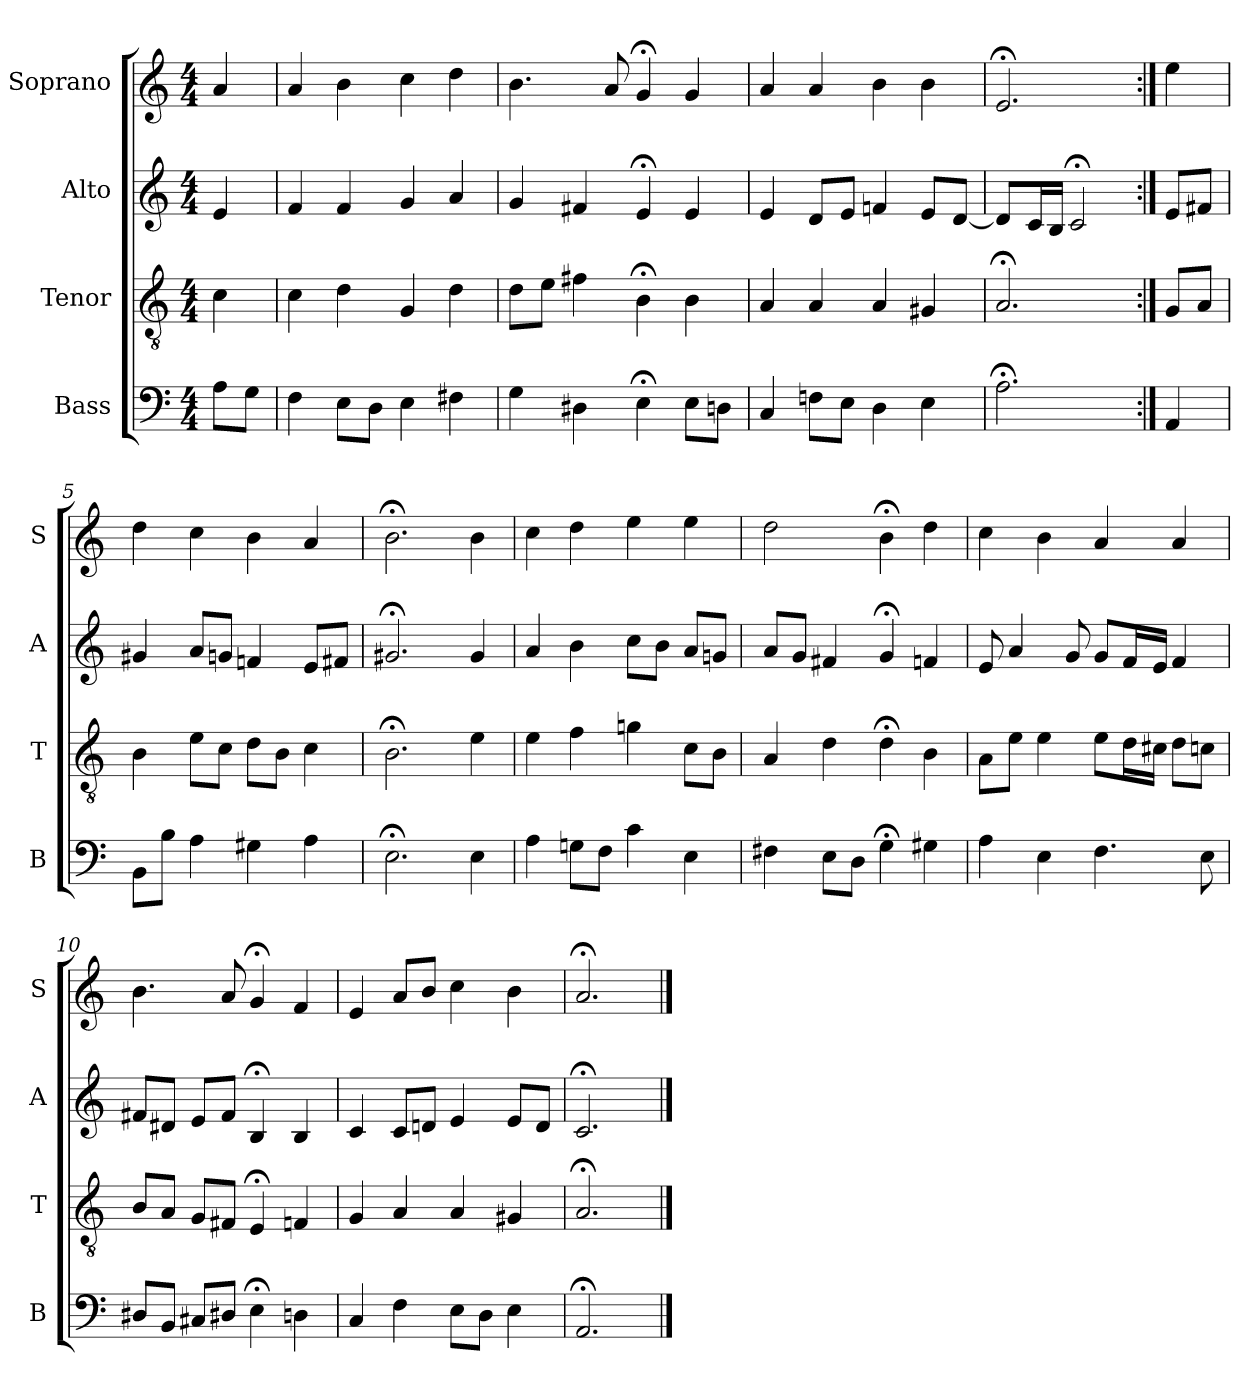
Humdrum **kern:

**kern	**kern	**kern	**kern
*part4	*part3	*part2	*part1
*staff4	*staff3	*staff2	*staff1
*I"Bass	*I"Tenor	*I"Alto	*I"Soprano
*I'B	*I'T	*I'A	*I'S
*clefF4	*clefGv2	*clefG2	*clefG2
*k[]	*k[]	*k[]	*k[]
*a:	*a:	*a:	*a:
*M4/4	*M4/4	*M4/4	*M4/4
*MM100	*MM100	*MM100	*MM100
=	=	=	=
8AL	4c	4e	4a
8GJ	.	.	.
=1	=1	=1	=1
4F	4c	4f	4a
8EL	4d	4f	4b
8DJ	.	.	.
4E	4G	4g	4cc
4F#X	4d	4a	4dd
=2	=2	=2	=2
4G	8dL	4g	4.b
.	8eJ	.	.
4D#X	4f#X	4f#X	.
.	.	.	8a
4E;<	4B;<	4e;<	4g;<
8EL	4B	4e	4g
8DnJ	.	.	.
=3	=3	=3	=3
4C	4A	4e	4a
8FnL	4A	8dL	4a
8EJ	.	8eJ	.
4D	4A	4fn	4b
4E	4G#X	8eL	4b
.	.	[8dJ	.
=4	=4	=4	=4
2.A;<	2.A;<	8dL]	2.e;<
.	.	16cL	.
.	.	16BJJ	.
.	.	2c;<	.
=:|!	=:|!	=:|!	=:|!
4AA	8GL	8eL	4ee
.	8AJ	8f#XJ	.
=5	=5	=5	=5
8BBL	4B	4g#X	4dd
8BJ	.	.	.
4A	8eL	8aL	4cc
.	8cJ	8gnJ	.
4G#X	8dL	4fn	4b
.	8BJ	.	.
4A	4c	8eL	4a
.	.	8f#XJ	.
=6	=6	=6	=6
2.E;<	2.B;<	2.g#X;<	2.b;<
4E	4e	4g#	4b
=7	=7	=7	=7
4A	4e	4a	4cc
8GnL	4f	4b	4dd
8FJ	.	.	.
4c	4gn	8ccL	4ee
.	.	8bJ	.
4E	8cL	8aL	4ee
.	8BJ	8gnJ	.
=8	=8	=8	=8
4F#X	4A	8aL	2dd
.	.	8gJ	.
8EL	4d	4f#X	.
8DJ	.	.	.
4G;<	4d;<	4g;<	4b;<
4G#X	4B	4fn	4dd
=9	=9	=9	=9
4A	8AL	8e	4cc
.	8eJ	4a	.
4E	4e	.	4b
.	.	8g	.
4.F	8eL	8gL	4a
.	16dL	16fL	.
.	16c#XJJ	16eJJ	.
.	8dL	4f	4a
8E	8cnJ	.	.
=10	=10	=10	=10
8D#XL	8BL	8f#XL	4.b
8BBJ	8AJ	8d#XJ	.
8C#XL	8GL	8eL	.
8D#XJ	8F#XJ	8f#J	8a
4E;<	4E;<	4B;<	4g;<
4Dn	4Fn	4B	4f
=11	=11	=11	=11
4C	4G	4c	4e
4F	4A	8cL	8aL
.	.	8dnJ	8bJ
8EL	4A	4e	4cc
8DJ	.	.	.
4E	4G#X	8eL	4b
.	.	8dJ	.
=12	=12	=12	=12
2.AA;<	2.A;<	2.c;<	2.a;<
==	==	==	==
*-	*-	*-	*-
